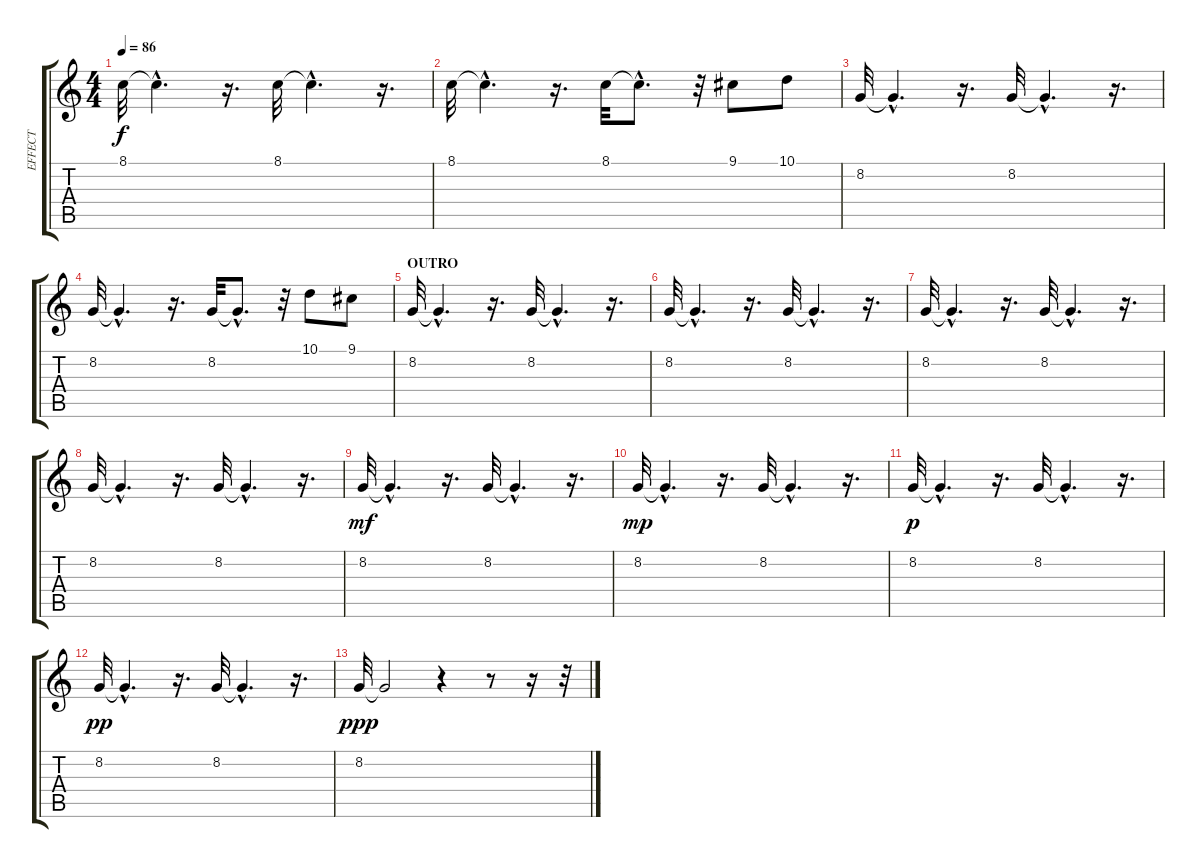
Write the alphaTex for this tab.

\track ("EFFECT" "EFFECT") {instrument shamisen}
\staff {score tabs}
\tuning (E4 B3 G3 D3 A2 E2) {hide}
\ts (4 4)
\tempo 86
\clef g2
\ks c
8.1.32{dy f} 8.1{hac t}.4{d} r.16{d} 8.1.32 8.1{hac t}.4{d} r.16{d} |
8.1.32 8.1{hac t}.4{d} r.16{d} 8.1.32 8.1{hac t}.8{d} r.32 9.1.8 10.1.8 |
8.2.32 8.2{hac t}.4{d} r.16{d} 8.2.32 8.2{hac t}.4{d} r.16{d} |
8.2.32 8.2{hac t}.4{d} r.16{d} 8.2.32 8.2{hac t}.8{d} r.32 10.1.8 9.1.8 |
\section ("" "OUTRO")
8.2.32 8.2{hac t}.4{d} r.16{d} 8.2.32 8.2{hac t}.4{d} r.16{d} |
8.2.32 8.2{hac t}.4{d} r.16{d} 8.2.32 8.2{hac t}.4{d} r.16{d} |
8.2.32 8.2{hac t}.4{d} r.16{d} 8.2.32 8.2{hac t}.4{d} r.16{d} |
8.2.32 8.2{hac t}.4{d} r.16{d} 8.2.32 8.2{hac t}.4{d} r.16{d} |
8.2.32{dy mf} 8.2{hac t}.4{d} r.16{d} 8.2.32 8.2{hac t}.4{d} r.16{d} |
8.2.32{dy mp} 8.2{hac t}.4{d} r.16{d} 8.2.32 8.2{hac t}.4{d} r.16{d} |
8.2.32{dy p} 8.2{hac t}.4{d} r.16{d} 8.2.32 8.2{hac t}.4{d} r.16{d} |
8.2.32{dy pp} 8.2{hac t}.4{d} r.16{d} 8.2.32 8.2{hac t}.4{d} r.16{d} |
8.2.32{dy ppp} 8.2{t}.2 r.4 r.8 r.16 r.32
